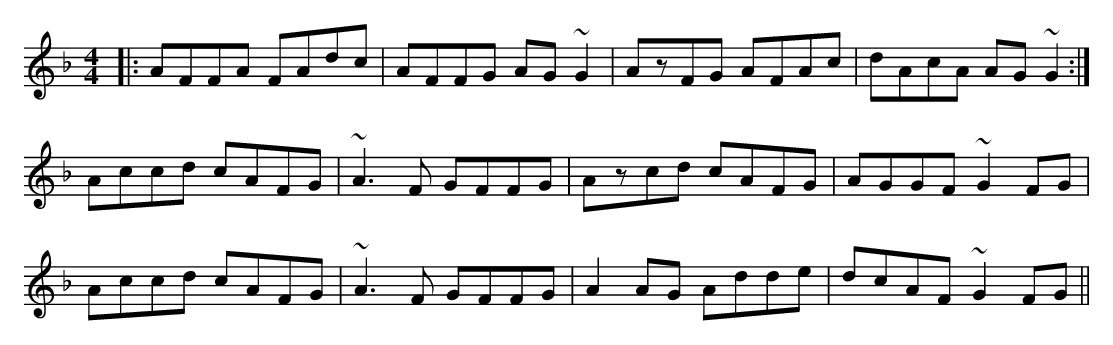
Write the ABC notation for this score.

X:1
M:4/4
K:F
|:AFFA FAdc|AFFG AG~G2|AzFG AFAc|dAcA AG~G2:|
Accd cAFG|~A3F GFFG|Azcd cAFG|AGGF ~G2FG|
Accd cAFG|~A3F GFFG|A2AG Adde|dcAF ~G2FG||
